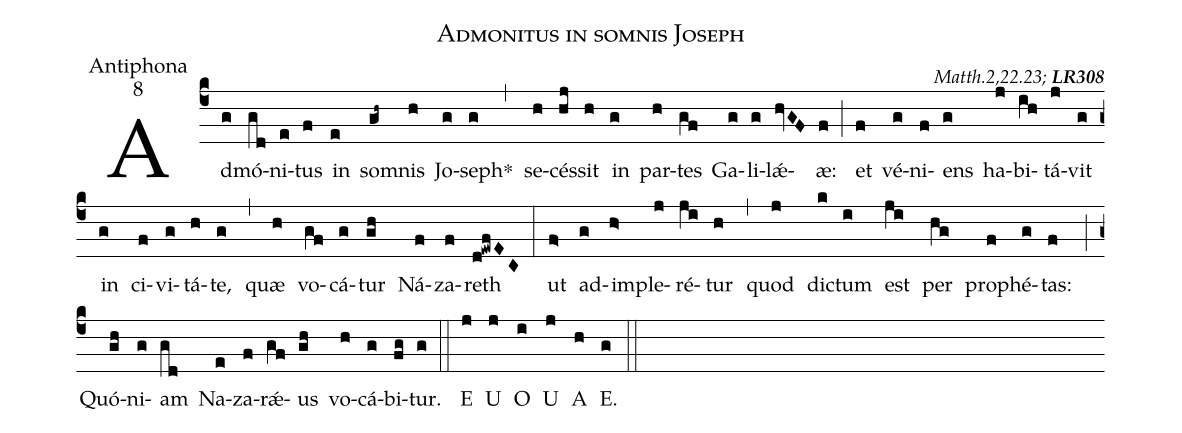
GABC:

name:Admonitus in somnis Joseph;
office-part:Antiphona;
mode:8;
commentary:{\itshape\mdseries Matth.2,22.23;\/}  {\bfseries LR308};
%%
(c4) Ad(g)mó(gd)ni(e)tus(f) in(e) so(gh~)mnis(h) Jo(g)seph<sp>*</sp>(g) (,)
se(h)cés(hj)sit(h) in(g) par(h)tes(gf) Ga(g)li(g)lǽ(hvGF)æ:(f) (;)
et(f) vé(g)ni(f)ens(g) ha(j)bi(ih)tá(j)vit(g) in(g) ci(f)vi(g)tá(h)te,(g) (,)
quæ(h) vo(gf)cá(g)tur(gh) Ná(f)za(f)reth(d!ewfEC) (:)
ut(f>) ad(g)im(h>)ple(j)ré(ji)tur(h) (,)
quod(j) di(k)ctum(i) est(ji) per(hg) pro(f)phé(g)tas:(f) (;)
Quó(gh)ni(g)am(gd) Na(e)za(f)rǽ(gf)us(gh) vo(h)cá(g)bi(fg)tur.(g) (::)
<eu>  E(j) U(j) O(i) U(j) A(h) E.(g) </eu> (::)
